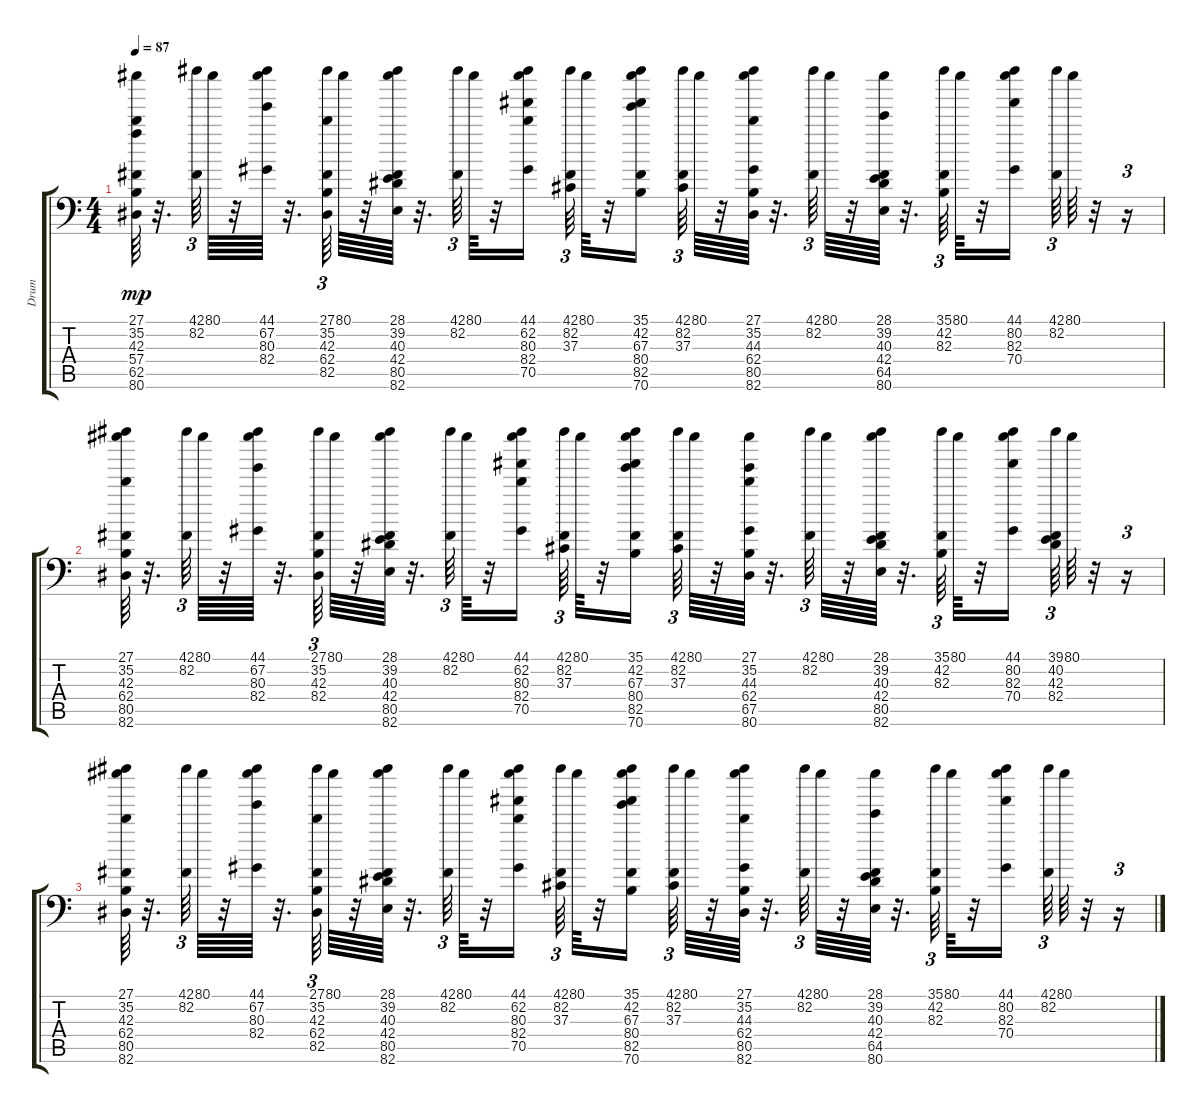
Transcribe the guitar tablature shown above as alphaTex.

\track ("Drum" "Drum") {instrument acousticgrandpiano}
\staff {score tabs}
\tuning (C-1 C-1 C-1 C-1 C-1 C-1) {hide}
\ts (4 4)
\tempo 87
\clef f4
\ks c
(27.1 35.2 42.3 57.4 62.5 80.6).64{dy mp} r.32{d} (42.1 82.2).64{tu (3 2)} 80.1.64 r.32 (44.1 67.2 80.3 82.4).64 r.32{d} (27.1 35.2 42.3 62.4 82.5).64{tu (3 2)} 80.1.64 r.32 (28.1 39.2 40.3 42.4 80.5 82.6).64 r.32{d} (42.1 82.2).64{tu (3 2)} 80.1.64 r.32 (44.1 62.2 80.3 82.4 70.5).16 (42.1 82.2 37.3).64{tu (3 2)} 80.1.64 r.32 (35.1 42.2 67.3 80.4 82.5 70.6).16 (42.1 82.2 37.3).64{tu (3 2)} 80.1.64 r.32 (27.1 35.2 44.3 62.4 80.5 82.6).64 r.32{d} (42.1 82.2).64{tu (3 2)} 80.1.64 r.32 (28.1 39.2 40.3 42.4 64.5 80.6).64 r.32{d} (35.1 42.2 82.3).64{tu (3 2)} 80.1.64 r.32 (44.1 80.2 82.3 70.4).16 (42.1 82.2).64{tu (3 2)} 80.1.64 r.32 r.16{tu (3 2)} |
(27.1 35.2 42.3 62.4 80.5 82.6).64 r.32{d} (42.1 82.2).64{tu (3 2)} 80.1.64 r.32 (44.1 67.2 80.3 82.4).64 r.32{d} (27.1 35.2 42.3 82.4).64{tu (3 2)} 80.1.64 r.32 (28.1 39.2 40.3 42.4 80.5 82.6).64 r.32{d} (42.1 82.2).64{tu (3 2)} 80.1.64 r.32 (44.1 62.2 80.3 82.4 70.5).16 (42.1 82.2 37.3).64{tu (3 2)} 80.1.64 r.32 (35.1 42.2 67.3 80.4 82.5 70.6).16 (42.1 82.2 37.3).64{tu (3 2)} 80.1.64 r.32 (27.1 35.2 44.3 62.4 67.5 80.6).64 r.32{d} (42.1 82.2).64{tu (3 2)} 80.1.64 r.32 (28.1 39.2 40.3 42.4 80.5 82.6).64 r.32{d} (35.1 42.2 82.3).64{tu (3 2)} 80.1.64 r.32 (44.1 80.2 82.3 70.4).16 (39.1 40.2 42.3 82.4).64{tu (3 2)} 80.1.64 r.32 r.16{tu (3 2)} |
(27.1 35.2 42.3 62.4 80.5 82.6).64 r.32{d} (42.1 82.2).64{tu (3 2)} 80.1.64 r.32 (44.1 67.2 80.3 82.4).64 r.32{d} (27.1 35.2 42.3 62.4 82.5).64{tu (3 2)} 80.1.64 r.32 (28.1 39.2 40.3 42.4 80.5 82.6).64 r.32{d} (42.1 82.2).64{tu (3 2)} 80.1.64 r.32 (44.1 62.2 80.3 82.4 70.5).16 (42.1 82.2 37.3).64{tu (3 2)} 80.1.64 r.32 (35.1 42.2 67.3 80.4 82.5 70.6).16 (42.1 82.2 37.3).64{tu (3 2)} 80.1.64 r.32 (27.1 35.2 44.3 62.4 80.5 82.6).64 r.32{d} (42.1 82.2).64{tu (3 2)} 80.1.64 r.32 (28.1 39.2 40.3 42.4 64.5 80.6).64 r.32{d} (35.1 42.2 82.3).64{tu (3 2)} 80.1.64 r.32 (44.1 80.2 82.3 70.4).16 (42.1 82.2).64{tu (3 2)} 80.1.64 r.32 r.16{tu (3 2)}
